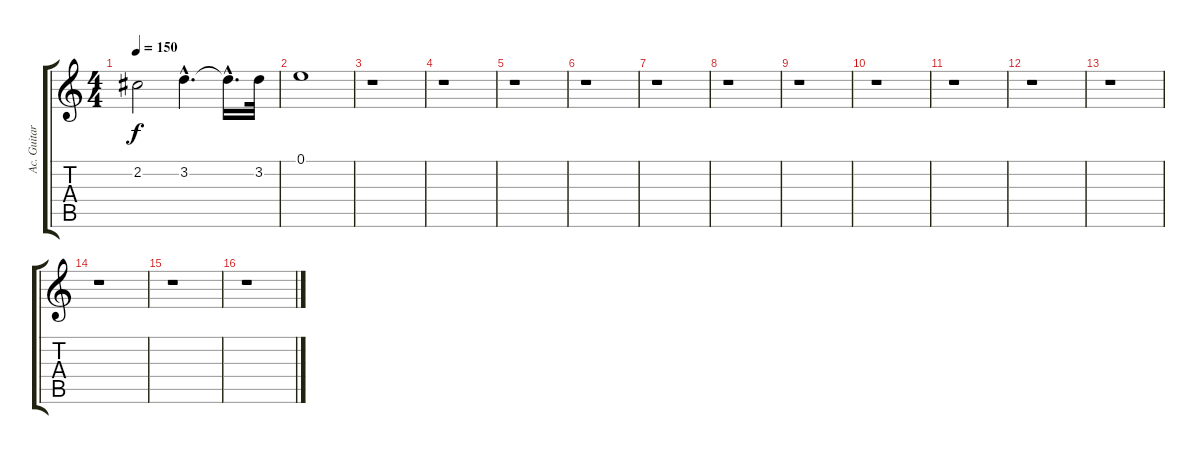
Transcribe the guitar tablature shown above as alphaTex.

\track ("Ac. Guitar 1" "Ac. Guitar") {instrument acousticguitarsteel}
\staff {score tabs}
\tuning (E4 B3 G3 D3 A2 E2) {hide}
\ts (4 4)
\tempo 150
\clef g2
\ks c
2.2.2{dy f} 3.2{hac}.4{d} 3.2{hac t}.16{d} 3.2.32 |
0.1.1 |
r.1 |
r.1 |
r.1 |
r.1 |
r.1 |
r.1 |
r.1 |
r.1 |
r.1 |
r.1 |
r.1 |
r.1 |
r.1 |
r.1
